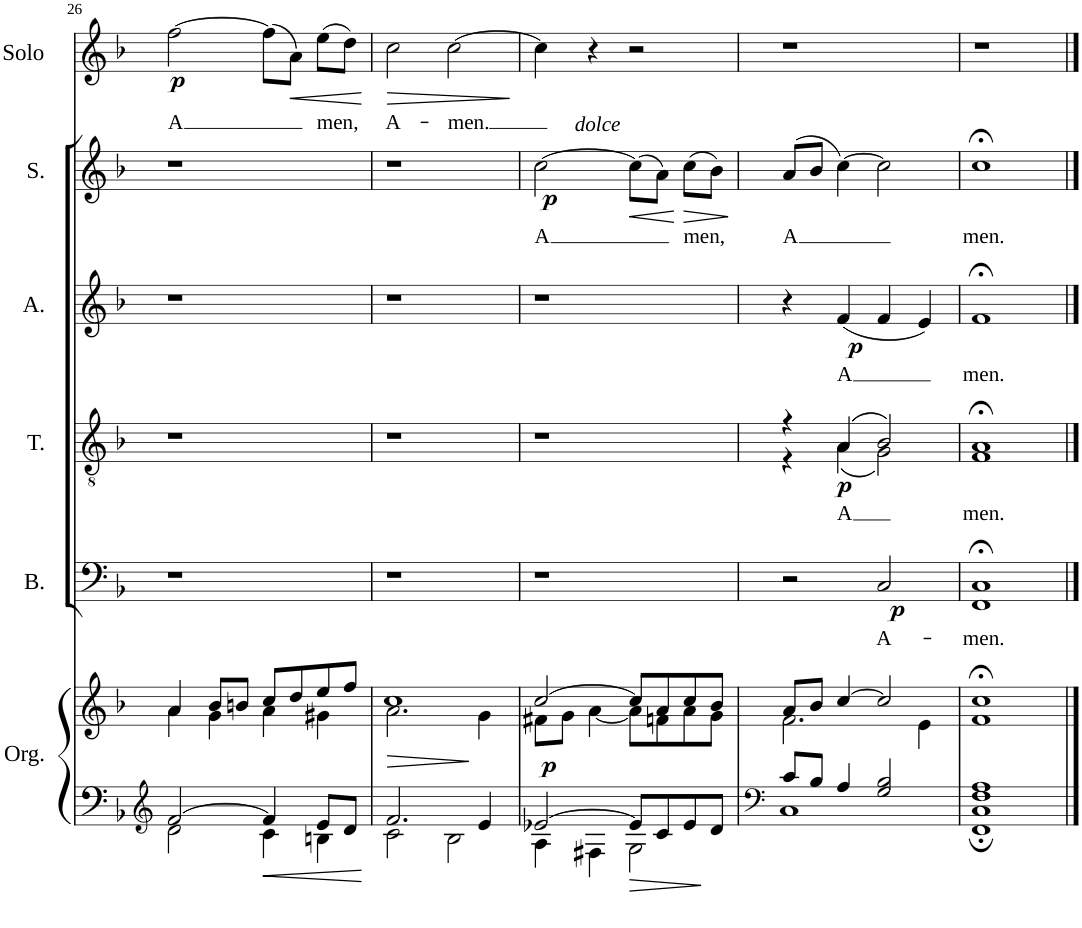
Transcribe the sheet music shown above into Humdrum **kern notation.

**kern	**kern	**dynam	**kern	**text	**dynam	**kern	**text	**dynam	**kern	**text	**dynam	**kern	**text	**dynam	**kern	**text	**dynam
*part6	*part6	*part6	*part5	*part5	*part5	*part4	*part4	*part4	*part3	*part3	*part3	*part2	*part2	*part2	*part1	*part1	*part1
*staff7	*staff6	*staff6/7	*staff5	*staff5	*staff5	*staff4	*staff4	*staff4	*staff3	*staff3	*staff3	*staff2	*staff2	*staff2	*staff1	*staff1	*staff1
*I"Orgue	*	*	*I"Bass	*	*	*I"Ténor	*	*	*I"Alto	*	*	*I"Soprano	*	*	*I"Solo	*	*
*I'Org.	*	*	*I'B.	*	*	*I'T.	*	*	*I'A.	*	*	*I'S.	*	*	*I'Solo	*	*
!!LO:PB:g=z
*clefG2	*clefG2	*	*clefF4	*	*	*clefGv2	*	*	*clefG2	*	*	*clefG2	*	*	*clefG2	*	*
*k[b-]	*k[b-]	*	*k[b-]	*	*	*k[b-]	*	*	*k[b-]	*	*	*k[b-]	*	*	*k[b-]	*	*
*F:	*F:	*	*F:	*	*	*F:	*	*	*F:	*	*	*F:	*	*	*F:	*	*
*M2/2	*M2/2	*	*M2/2	*	*	*M2/2	*	*	*M2/2	*	*	*M2/2	*	*	*M2/2	*	*
=26	=26	=26	=26	=26	=26	=26	=26	=26	=26	=26	=26	=26	=26	=26	=26	=26	=26
*^	*^	*	*	*	*	*	*	*	*	*	*	*	*	*	*	*	*
!	!	!	!	!	!	!	!	!	!	!	!	!	!	!	!	!	!	!LO:LY:b	!LO:DY:b
[2f/	2d\	4a/	4a\	.	1r	.	.	1r	.	.	1r	.	.	1r	.	.	[2ff\	A	p
.	.	8b-/L	4g\	.	.	.	.	.	.	.	.	.	.	.	.	.	.	.	.
.	.	8bn/J	.	.	.	.	.	.	.	.	.	.	.	.	.	.	.	.	.
4f/]	4c\	8cc/L	4a\	.	.	.	.	.	.	.	.	.	.	.	.	.	(8ff\L]	.	.
!	!	!	!	!	!	!	!	!	!	!	!	!	!	!	!	!	!	!	!LO:HP:b
.	.	8dd/	.	.	.	.	.	.	.	.	.	.	.	.	.	.	8a\J)	.	<
!	!	!	!	!	!	!	!	!	!	!	!	!	!	!	!	!	!	!LO:LY:b	!
8e/L	4Bn\	8ee/	4g#X\	.	.	.	.	.	.	.	.	.	.	.	.	.	(8ee\L	men,	.
8d/J	.	8ff/J	.	.	.	.	.	.	.	.	.	.	.	.	.	.	8dd\J)	.	.
*v	*v	*	*	*	*	*	*	*	*	*	*	*	*	*	*	*	*	*	*
*	*v	*v	*	*	*	*	*	*	*	*	*	*	*	*	*	*	*	*
.	.	.	.	.	.	.	.	.	.	.	.	.	.	.	.	.	[
=27	=27	=27	=27	=27	=27	=27	=27	=27	=27	=27	=27	=27	=27	=27	=27	=27	=27
*^	*	*	*	*	*	*	*	*	*	*	*	*	*	*	*	*	*
!	!	!	!LO:HP:b	!	!	!	!	!	!	!	!	!	!	!	!	!	!LO:LY:b	!LO:HP:b
*	*	*^	*	*	*	*	*	*	*	*	*	*	*	*	*	*	*	*
2.f/	2c\	1cc	2.a\	>	1r	.	.	1r	.	.	1r	.	.	1r	.	.	2cc\	A-	>
!	!	!	!	!	!	!	!	!	!	!	!	!	!	!	!	!	!	!LO:LY:b	!
.	2B-\	.	.	.	.	.	.	.	.	.	.	.	.	.	.	.	[2cc\	-men.	.
4e/	.	.	4g\	]	.	.	.	.	.	.	.	.	.	.	.	.	.	.	.
*v	*v	*	*	*	*	*	*	*	*	*	*	*	*	*	*	*	*	*	*
*	*v	*v	*	*	*	*	*	*	*	*	*	*	*	*	*	*	*	*
.	.	.	.	.	.	.	.	.	.	.	.	.	.	.	.	.	]
=28	=28	=28	=28	=28	=28	=28	=28	=28	=28	=28	=28	=28	=28	=28	=28	=28	=28
*^	*^	*	*	*	*	*	*	*	*	*	*	*	*	*	*	*	*
!	!	!	!	!	!	!	!	!	!	!	!	!	!	!LO:TX:a:i:t=dolce	!	!	!	!	!
!	!	!	!	!LO:DY:b	!	!	!	!	!	!	!	!	!	!	!LO:LY:b	!LO:DY:b	!	!	!
[2e-X/	4A\	[2cc/	8f#X\L	p	1r	.	.	1r	.	.	1r	.	.	[2cc\	A	p	4cc\]	.	.
.	.	.	8g\J	.	.	.	.	.	.	.	.	.	.	.	.	.	.	.	.
.	4F#X\	.	[4a\	.	.	.	.	.	.	.	.	.	.	.	.	.	4r	.	.
!	!	!	!	!	!	!	!	!	!	!	!	!	!	!	!	!LO:HP:b	!	!	!
8e-/L]	2G\	8cc/L]	8a\L]	.	.	.	.	.	.	.	.	.	.	(8cc\L]	.	<	2r	.	.
8c/	.	8a/	8fn\	.	.	.	.	.	.	.	.	.	.	8a\J)	.	.	.	.	.
!	!	!	!	!	!	!	!	!	!	!	!	!	!	!	!LO:LY:b	!LO:HP:n=1:b	!	!	!
8e-/	.	8cc/	8a\	.	.	.	.	.	.	.	.	.	.	(8cc\L	men,	[ >	.	.	.
8d/J	.	8b-/J	8g\J	.	.	.	.	.	.	.	.	.	.	8b-\J)	.	.	.	.	.
*v	*v	*	*	*	*	*	*	*	*	*	*	*	*	*	*	*	*	*	*
*	*v	*v	*	*	*	*	*	*	*	*	*	*	*	*	*	*	*	*
.	.	.	.	.	.	.	.	.	.	.	.	.	.	]	.	.	.
=29	=29	=29	=29	=29	=29	=29	=29	=29	=29	=29	=29	=29	=29	=29	=29	=29	=29
*clefF4	*	*	*	*	*	*	*	*	*	*	*	*	*	*	*	*	*
*^	*^	*	*	*	*	*^	*	*	*	*	*	*	*	*	*	*	*
!	!	!	!	!	!	!	!	!	!	!	!	!	!	!	!	!LO:LY:b	!	!	!	!
8c/L	1C	8a/L	2.f\	.	2r	.	.	4r	4r	.	.	4r	.	.	(8a/L	A	.	1r	.	.
8B-/J	.	8b-/J	.	.	.	.	.	.	.	.	.	.	.	.	8b-/J	.	.	.	.	.
!	!	!	!	!	!	!	!	!	!	!LO:LY:b	!LO:DY:b	!	!LO:LY:b	!LO:DY:b	!	!	!	!	!	!
4A/	.	[4cc/	.	.	.	.	.	(4A/	(4A\	A	p	(4f/	A	p	[4cc\)	.	.	.	.	.
!	!	!	!	!	!	!LO:LY:b	!LO:DY:b	!	!	!	!	!	!	!	!	!	!	!	!	!
2G/ 2B-/	.	2cc/]	.	.	2C/	A-	p	2B-/)	2G\)	.	.	4f/	.	.	2cc\]	.	.	.	.	.
.	.	.	4e\	.	.	.	.	.	.	.	.	4e/)	.	.	.	.	.	.	.	.
=30	=30	=30	=30	=30	=30	=30	=30	=30	=30	=30	=30	=30	=30	=30	=30	=30	=30	=30	=30	=30
!	!	!	!	!	!	!LO:LY:b	!	!	!	!LO:LY:b	!	!	!LO:LY:b	!	!	!LO:LY:b	!	!	!	!
1C 1F 1A	1FF;	1cc;<	1f	.	1FF;< 1C;<	-men.	.	1A;<	1F	men.	.	1f;<	men.	.	1cc;<	men.	.	1r	.	.
*v	*v	*	*	*	*	*	*	*v	*v	*	*	*	*	*	*	*	*	*	*	*
*	*v	*v	*	*	*	*	*	*	*	*	*	*	*	*	*	*	*	*
==	==	==	==	==	==	==	==	==	==	==	==	==	==	==	==	==	==
*-	*-	*-	*-	*-	*-	*-	*-	*-	*-	*-	*-	*-	*-	*-	*-	*-	*-
